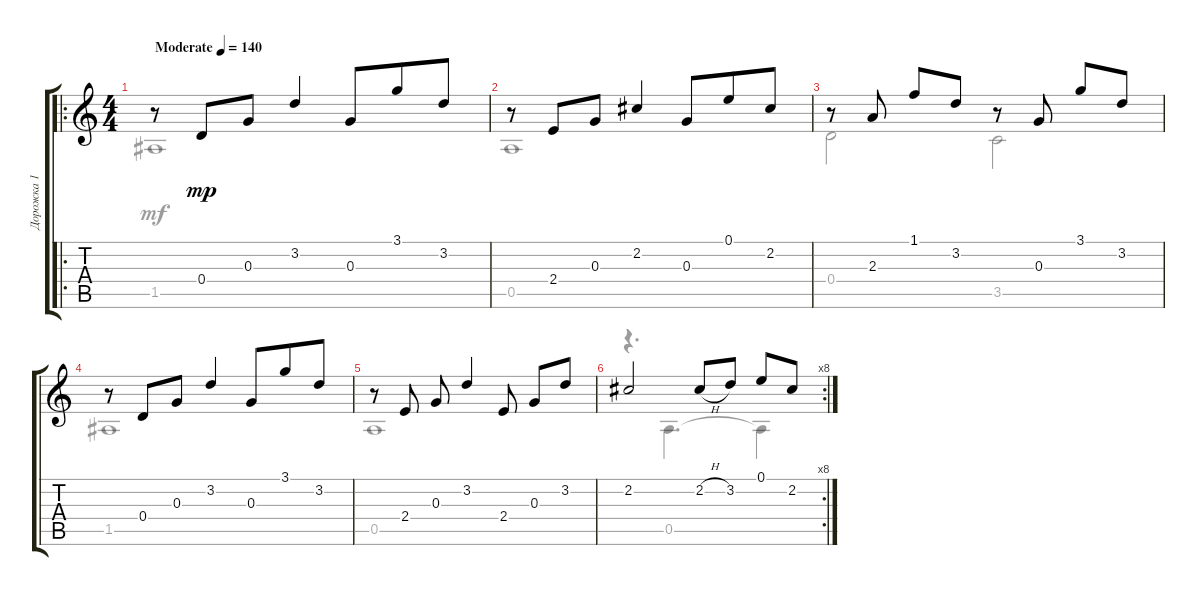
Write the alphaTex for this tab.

\track ("Дорожка 1" "Дорожка 1") {instrument acousticguitarsteel}
\staff {score tabs}
\tuning (E4 B3 G3 D3 A2 E2) {hide}
\voice
\ro
\ts (4 4)
\tempo (140 "Moderate")
\clef g2
\ks c
r.8{dy mp instrument acousticguitarsteel} 0.4.8{beam merge} 0.3.8 3.2.4 0.3.8{beam Up beam merge} 3.1.8{beam Up} 3.2.8{beam Up} |
r.8 2.4.8{beam merge} 0.3.8 2.2.4 0.3.8{beam Up beam merge} 0.1.8{beam Up} 2.2.8{beam Up} |
r.8 2.3.8 1.1.8 3.2.8 r.8 0.3.8 3.1.8 3.2.8 |
r.8 0.4.8{beam merge} 0.3.8 3.2.4 0.3.8{beam Up beam merge} 3.1.8{beam Up} 3.2.8{beam Up} |
r.8 2.4.8 0.3.8 3.2.4 2.4.8 0.3.8 3.2.8 |
\rc 8
2.2.2 2.2{h}.8 3.2.8 0.1.8 2.2.8
\voice
\clef g2
\ottava regular
\simile none
\ks c
1.5.1{dy mf} |
0.5.1 |
0.4.2 3.5.2 |
1.5.1 |
0.5.1 |
r.4{d} 0.5.4{d} 0.5{t}.4
